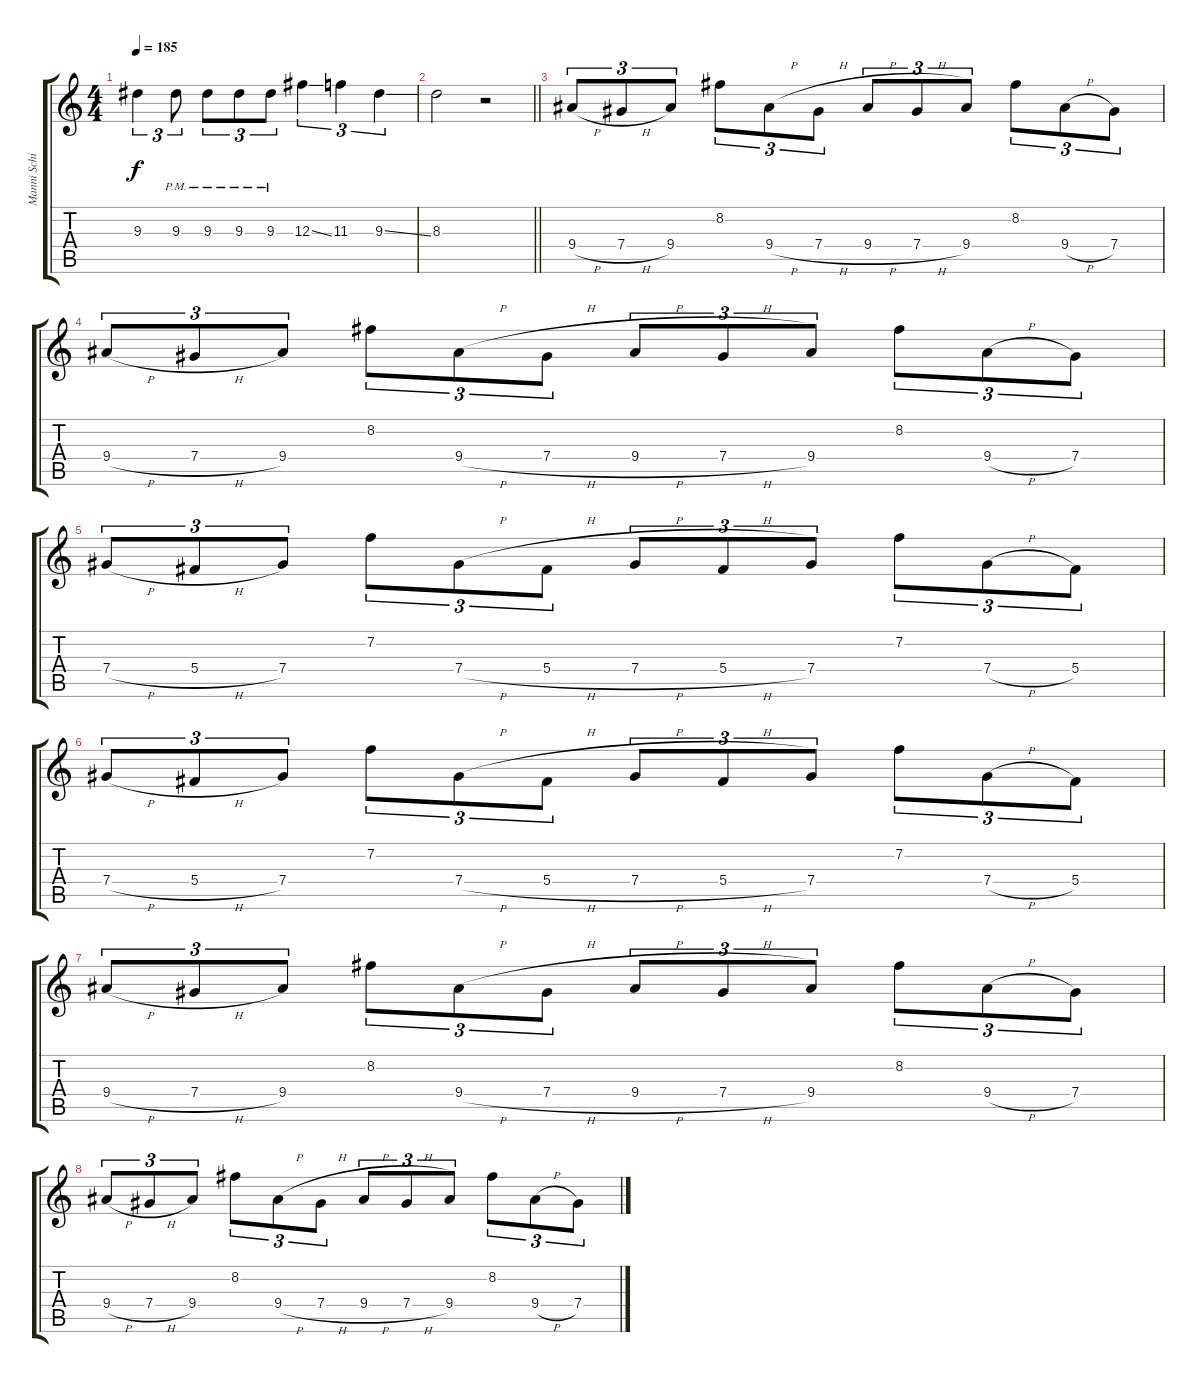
\track ("Manni Schimidt (overdubs)" "Manni Schi") {instrument distortionguitar}
\staff {score tabs}
\tuning (Eb4 Bb3 Gb3 Db3 Ab2 Eb2) {hide}
\ts (4 4)
\tempo 185
\clef g2
\ks c
9.3.4{tu (3 2) dy f} 9.3{pm}.8{tu (3 2)} 9.3{pm}.8{tu (3 2)} 9.3{pm}.8{tu (3 2)} 9.3{pm}.8{tu (3 2)} 12.3{ss}.4{tu (3 2)} 11.3.4{tu (3 2)} 9.3{ss}.4{tu (3 2)} |
\barLineRight lightlight
8.3.2 r.2 |
\section ("" "")
9.4{h}.8{tu (3 2) volume 13 balance 10 instrument overdrivenguitar} 7.4{h}.8{tu (3 2)} 9.4.8{tu (3 2)} 8.2.8{tu (3 2)} 9.4{h}.8{tu (3 2)} 7.4{h}.8{tu (3 2)} 9.4{h}.8{tu (3 2)} 7.4{h}.8{tu (3 2)} 9.4.8{tu (3 2)} 8.2.8{tu (3 2)} 9.4{h}.8{tu (3 2)} 7.4.8{tu (3 2)} |
9.4{h}.8{tu (3 2)} 7.4{h}.8{tu (3 2)} 9.4.8{tu (3 2)} 8.2.8{tu (3 2)} 9.4{h}.8{tu (3 2)} 7.4{h}.8{tu (3 2)} 9.4{h}.8{tu (3 2)} 7.4{h}.8{tu (3 2)} 9.4.8{tu (3 2)} 8.2.8{tu (3 2)} 9.4{h}.8{tu (3 2)} 7.4.8{tu (3 2)} |
7.4{h}.8{tu (3 2)} 5.4{h}.8{tu (3 2)} 7.4.8{tu (3 2)} 7.2.8{tu (3 2)} 7.4{h}.8{tu (3 2)} 5.4{h}.8{tu (3 2)} 7.4{h}.8{tu (3 2)} 5.4{h}.8{tu (3 2)} 7.4.8{tu (3 2)} 7.2.8{tu (3 2)} 7.4{h}.8{tu (3 2)} 5.4.8{tu (3 2)} |
7.4{h}.8{tu (3 2)} 5.4{h}.8{tu (3 2)} 7.4.8{tu (3 2)} 7.2.8{tu (3 2)} 7.4{h}.8{tu (3 2)} 5.4{h}.8{tu (3 2)} 7.4{h}.8{tu (3 2)} 5.4{h}.8{tu (3 2)} 7.4.8{tu (3 2)} 7.2.8{tu (3 2)} 7.4{h}.8{tu (3 2)} 5.4.8{tu (3 2)} |
9.4{h}.8{tu (3 2)} 7.4{h}.8{tu (3 2)} 9.4.8{tu (3 2)} 8.2.8{tu (3 2)} 9.4{h}.8{tu (3 2)} 7.4{h}.8{tu (3 2)} 9.4{h}.8{tu (3 2)} 7.4{h}.8{tu (3 2)} 9.4.8{tu (3 2)} 8.2.8{tu (3 2)} 9.4{h}.8{tu (3 2)} 7.4.8{tu (3 2)} |
9.4{h}.8{tu (3 2)} 7.4{h}.8{tu (3 2)} 9.4.8{tu (3 2)} 8.2.8{tu (3 2)} 9.4{h}.8{tu (3 2)} 7.4{h}.8{tu (3 2)} 9.4{h}.8{tu (3 2)} 7.4{h}.8{tu (3 2)} 9.4.8{tu (3 2)} 8.2.8{tu (3 2)} 9.4{h}.8{tu (3 2)} 7.4.8{tu (3 2)}
